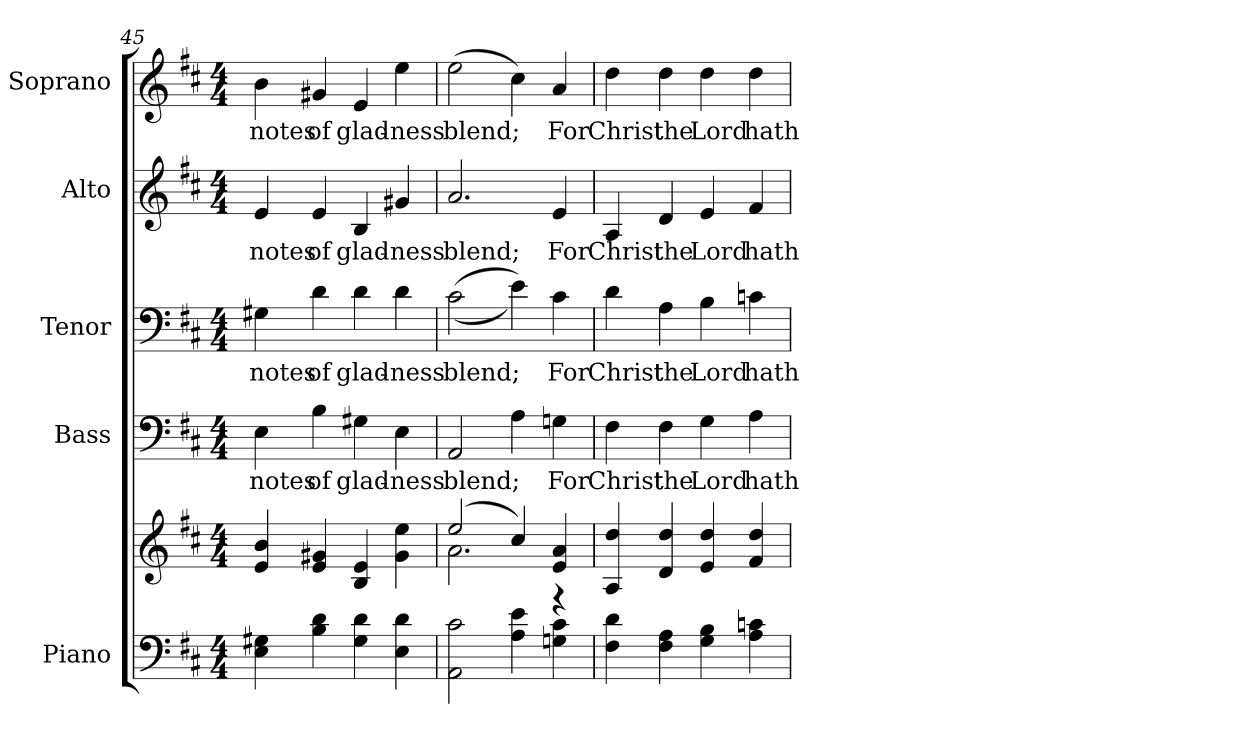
**kern	**kern	**kern	**text	**kern	**text	**kern	**text	**kern	**text
*part5	*part5	*part4	*part4	*part3	*part3	*part2	*part2	*part1	*part1
*staff6	*staff5	*staff4	*staff4	*staff3	*staff3	*staff2	*staff2	*staff1	*staff1
*I"Piano	*	*I"Bass	*	*I"Tenor	*	*I"Alto	*	*I"Soprano	*
*I'Pno.	*	*I'B.	*	*I'T.	*	*I'A.	*	*I'S.	*
!!LO:PB:g=z
*clefF4	*clefG2	*clefF4	*	*clefF4	*	*clefG2	*	*clefG2	*
*k[f#c#]	*k[f#c#]	*k[f#c#]	*	*k[f#c#]	*	*k[f#c#]	*	*k[f#c#]	*
*D:	*D:	*D:	*	*D:	*	*D:	*	*D:	*
*M4/4	*M4/4	*M4/4	*	*M4/4	*	*M4/4	*	*M4/4	*
=45	=45	=45	=45	=45	=45	=45	=45	=45	=45
!	!	!	!LO:LY:b:color=#000000	!	!	!	!	!	!
!	!	!	!	!	!LO:LY:b:color=#000000	!	!	!	!
!	!	!	!	!	!	!	!LO:LY:b:color=#000000	!	!
!	!	!	!	!	!	!	!	!	!LO:LY:b:color=#000000
4Ei\ 4G#Xi	4ei/ 4bi	4Ei\	notes	4G#Xi\	notes	4ei/	notes	4bi\	notes
!	!	!	!LO:LY:b:color=#000000	!	!	!	!	!	!
!	!	!	!	!	!LO:LY:b:color=#000000	!	!	!	!
!	!	!	!	!	!	!	!LO:LY:b:color=#000000	!	!
!	!	!	!	!	!	!	!	!	!LO:LY:b:color=#000000
4Bi\ 4di	4ei/ 4g#Xi	4Bi\	of	4di\	of	4ei/	of	4g#Xi/	of
!	!	!	!LO:LY:b:color=#000000	!	!	!	!	!	!
!	!	!	!	!	!LO:LY:b:color=#000000	!	!	!	!
!	!	!	!	!	!	!	!LO:LY:b:color=#000000	!	!
!	!	!	!	!	!	!	!	!	!LO:LY:b:color=#000000
4G#i\ 4di	4Bi/ 4ei	4G#Xi\	glad-	4di\	glad-	4Bi/	glad-	4ei/	glad-
!	!	!	!LO:LY:b:color=#000000	!	!	!	!	!	!
!	!	!	!	!	!LO:LY:b:color=#000000	!	!	!	!
!	!	!	!	!	!	!	!LO:LY:b:color=#000000	!	!
!	!	!	!	!	!	!	!	!	!LO:LY:b:color=#000000
4Ei\ 4di	4g#i\ 4eei	4Ei\	-ness	4di\	-ness	4g#Xi/	-ness	4eei\	-ness
=46	=46	=46	=46	=46	=46	=46	=46	=46	=46
*	*^	*	*	*	*	*	*	*	*
!	!	!	!	!LO:LY:b:color=#000000	!	!	!	!	!	!
!	!	!	!	!	!	!LO:LY:b:color=#000000	!	!	!	!
!	!	!	!	!	!	!	!	!LO:LY:b:color=#000000	!	!
!	!	!	!	!	!	!	!	!	!	!LO:LY:b:color=#000000
2AAi\ 2c#i	(2eei/	2.ai\	2AAi/	blend;	((2c#i\	blend;	2.ai/	blend;	(2eei\	blend;
4Ai\ 4ei	4cc#i/)	.	4Ai\	.	4ei\))	.	.	.	4cc#i\)	.
!	!	!	!	!LO:LY:b:color=#000000	!	!	!	!	!	!
!	!	!	!	!	!	!LO:LY:b:color=#000000	!	!	!	!
!	!	!	!	!	!	!	!	!LO:LY:b:color=#000000	!	!
!	!	!	!	!	!	!	!	!	!	!LO:LY:b:color=#000000
4Gni\ 4c#i	4ei/ 4ai	4r	4Gni\	For	4c#i\	For	4ei/	For	4ai/	For
*	*v	*v	*	*	*	*	*	*	*	*
!!LO:PB:g=z
=47	=47	=47	=47	=47	=47	=47	=47	=47	=47
*	*^	*	*	*	*	*	*	*	*
!	!	!	!	!LO:LY:b:color=#000000	!	!	!	!	!	!
*	*v	*v	*	*	*	*	*	*	*	*
*	*^	*	*	*	*	*	*	*	*
!	!	!	!	!	!	!LO:LY:b:color=#000000	!	!	!	!
*	*v	*v	*	*	*	*	*	*	*	*
*	*^	*	*	*	*	*	*	*	*
!	!	!	!	!	!	!	!	!LO:LY:b:color=#000000	!	!
*	*v	*v	*	*	*	*	*	*	*	*
*	*^	*	*	*	*	*	*	*	*
!	!	!	!	!	!	!	!	!	!	!LO:LY:b:color=#000000
*	*v	*v	*	*	*	*	*	*	*	*
4F#i\ 4di	4Ai/ 4ddi	4F#i\	Christ	4di\	Christ	4Ai/	Christ	4ddi\	Christ
!	!	!	!LO:LY:b:color=#000000	!	!	!	!	!	!
!	!	!	!	!	!LO:LY:b:color=#000000	!	!	!	!
!	!	!	!	!	!	!	!LO:LY:b:color=#000000	!	!
!	!	!	!	!	!	!	!	!	!LO:LY:b:color=#000000
4F#i\ 4Ai	4di/ 4ddi	4F#i\	the	4Ai\	the	4di/	the	4ddi\	the
!	!	!	!LO:LY:b:color=#000000	!	!	!	!	!	!
!	!	!	!	!	!LO:LY:b:color=#000000	!	!	!	!
!	!	!	!	!	!	!	!LO:LY:b:color=#000000	!	!
!	!	!	!	!	!	!	!	!	!LO:LY:b:color=#000000
4Gi\ 4Bi	4ei/ 4ddi	4Gi\	Lord	4Bi\	Lord	4ei/	Lord	4ddi\	Lord
!	!	!	!LO:LY:b:color=#000000	!	!	!	!	!	!
!	!	!	!	!	!LO:LY:b:color=#000000	!	!	!	!
!	!	!	!	!	!	!	!LO:LY:b:color=#000000	!	!
!	!	!	!	!	!	!	!	!	!LO:LY:b:color=#000000
4Ai\ 4cni	4f#i/ 4ddi	4Ai\	hath	4cni\	hath	4f#i/	hath	4ddi\	hath
=	=	=	=	=	=	=	=	=	=
*-	*-	*-	*-	*-	*-	*-	*-	*-	*-
